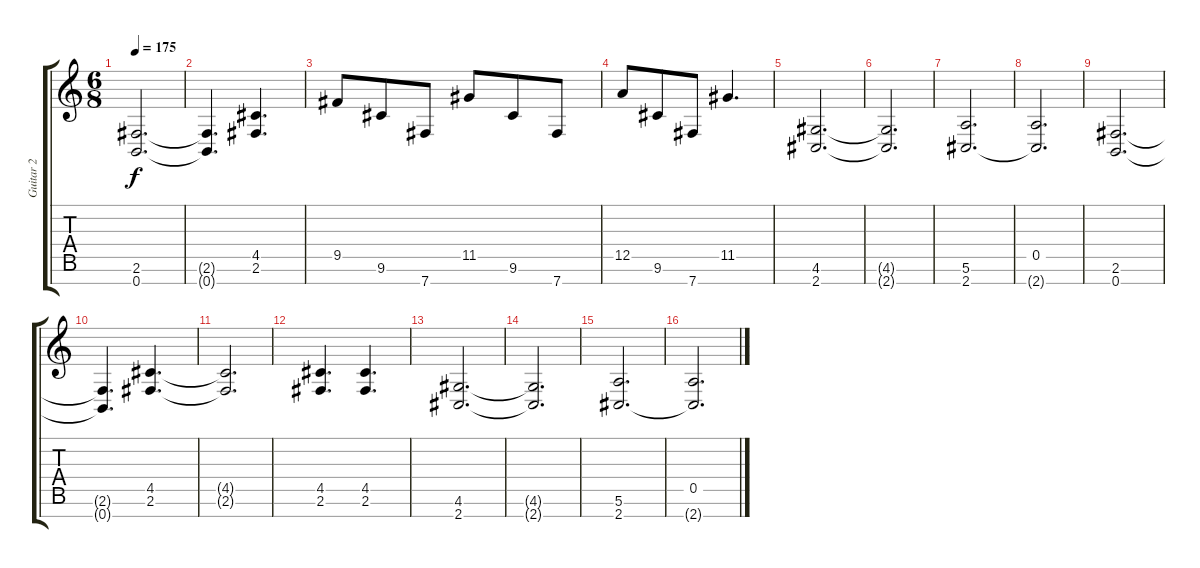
\track ("Guitar 2" "Guitar 2") {instrument distortionguitar}
\staff {score tabs}
\tuning (E4 B3 G3 D3 A2 E2 B1) {hide}
\ts (6 8)
\tempo 175
\clef g2
\ks c
(2.6 0.7).2{d dy f} |
(2.6{t} 0.7{t}).4{d} (4.5 2.6).4{d} |
9.5.8 9.6.8 7.7.8 11.5.8 9.6.8 7.7.8 |
12.5.8 9.6.8 7.7.8 11.5.4{d} |
(4.6 2.7).2{d} |
(4.6{t} 2.7{t}).2{d} |
(5.6 2.7).2{d} |
(0.5 2.7{t}).2{d} |
(2.6 0.7).2{d} |
(2.6{t} 0.7{t}).4{d} (4.5 2.6).4{d} |
(4.5{t} 2.6{t}).2{d} |
(4.5 2.6).4{d} (4.5 2.6).4{d} |
(4.6 2.7).2{d} |
(4.6{t} 2.7{t}).2{d} |
(5.6 2.7).2{d} |
(0.5 2.7{t}).2{d}
